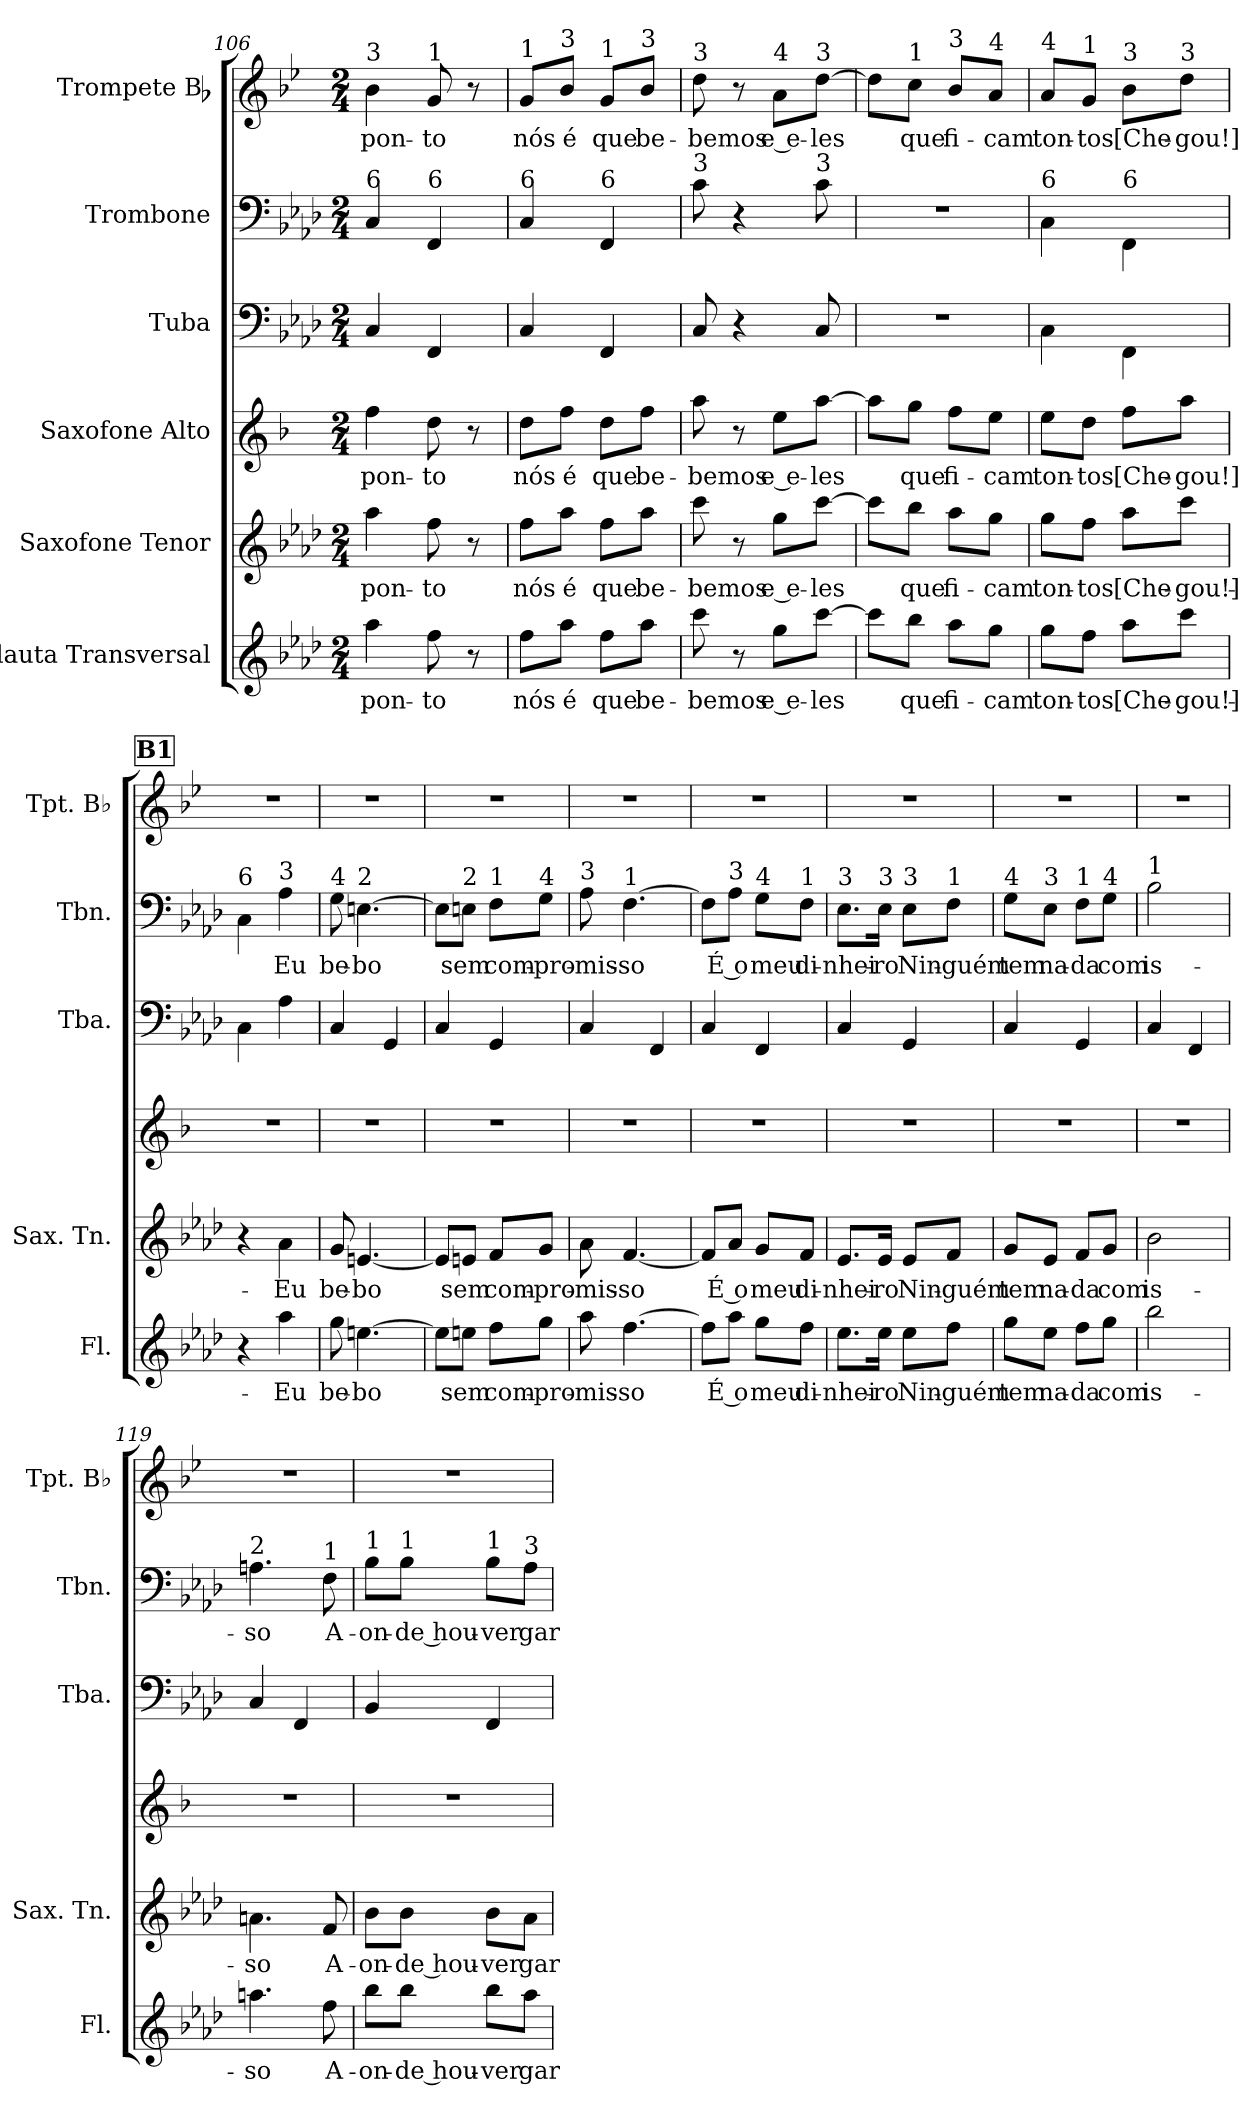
**kern	**text	**kern	**text	**kern	**text	**kern	**kern	**text	**kern	**text
*part6	*part6	*part5	*part5	*part4	*part4	*part3	*part2	*part2	*part1	*part1
*staff6	*staff6	*staff5	*staff5	*staff4	*staff4	*staff3	*staff2	*staff2	*staff1	*staff1
*I"Flauta Transversal	*	*I"Saxofone Tenor	*	*I"Saxofone Alto	*	*I"Tuba	*I"Trombone	*	*I"Trompete Bb	*
*I'Fl.	*	*I'Sax. Tn.	*	*	*	*I'Tba.	*I'Tbn.	*	*I'Tpt. Bb	*
*clefG2	*	*clefG2	*	*clefG2	*	*clefF4	*clefF4	*	*clefG2	*
*	*	*ITrd8c14	*	*ITrd5c9	*	*	*	*	*ITrd1c2	*
*k[b-e-a-d-]	*	*k[b-e-a-d-]	*	*k[b-e-a-d-]	*	*k[b-e-a-d-]	*k[b-e-a-d-]	*	*k[b-e-a-d-]	*
*M2/4	*	*M2/4	*	*M2/4	*	*M2/4	*M2/4	*	*M2/4	*
=106	=106	=106	=106	=106	=106	=106	=106	=106	=106	=106
!	!	!	!	!	!	!	!	!	!LO:TX:a:t=3	!
!	!	!	!	!	!	!	!LO:TX:a:t=6	!	!	!
!	!LO:LY:b	!	!LO:LY:b	!	!LO:LY:b	!	!	!	!	!LO:LY:b
4aa-\	pon-	4a-\	pon-	4a-\	pon-	4C/	4C/	.	4a-\	pon-
!	!	!	!	!	!	!	!	!	!LO:TX:a:t=1	!
!	!	!	!	!	!	!	!LO:TX:a:t=6	!	!	!
!	!LO:LY:b	!	!LO:LY:b	!	!LO:LY:b	!	!	!	!	!LO:LY:b
8ff\	-to	8f\	-to	8f\	-to	4FF/	4FF/	.	8f/	-to
8r	.	8r	.	8r	.	.	.	.	8r	.
=107	=107	=107	=107	=107	=107	=107	=107	=107	=107	=107
!	!	!	!	!	!	!	!	!	!LO:TX:a:t=1	!
!	!	!	!	!	!	!	!LO:TX:a:t=6	!	!	!
!	!LO:LY:b	!	!LO:LY:b	!	!LO:LY:b	!	!	!	!	!LO:LY:b
8ff\L	nós	8f\L	nós	8f\L	nós	4C/	4C/	.	8f/L	nós
!	!	!	!	!	!	!	!	!	!LO:TX:a:t=3	!
!	!LO:LY:b	!	!LO:LY:b	!	!LO:LY:b	!	!	!	!	!LO:LY:b
8aa-\J	é	8a-\J	é	8a-\J	é	.	.	.	8a-/J	é
!	!	!	!	!	!	!	!	!	!LO:TX:a:t=1	!
!	!	!	!	!	!	!	!LO:TX:a:t=6	!	!	!
!	!LO:LY:b	!	!LO:LY:b	!	!LO:LY:b	!	!	!	!	!LO:LY:b
8ff\L	que	8f\L	que	8f\L	que	4FF/	4FF/	.	8f/L	que
!	!	!	!	!	!	!	!	!	!LO:TX:a:t=3	!
!	!LO:LY:b	!	!LO:LY:b	!	!LO:LY:b	!	!	!	!	!LO:LY:b
8aa-\J	be-	8a-\J	be-	8a-\J	be-	.	.	.	8a-/J	be-
=108	=108	=108	=108	=108	=108	=108	=108	=108	=108	=108
!	!	!	!	!	!	!	!	!	!LO:TX:a:t=3	!
!	!	!	!	!	!	!	!LO:TX:a:t=3	!	!	!
!	!LO:LY:b	!	!LO:LY:b	!	!LO:LY:b	!	!	!	!	!LO:LY:b
8ccc\	-bemos	8cc\	-bemos	8cc\	-bemos	8C/	8c\	.	8cc\	-bemos
8r	.	8r	.	8r	.	4r	4r	.	8r	.
!	!	!	!	!	!	!	!	!	!LO:TX:a:t=4	!
!	!LO:LY:b	!	!LO:LY:b	!	!LO:LY:b	!	!	!	!	!LO:LY:b
8gg\L	e e-	8g\L	e e-	8g\L	e e-	.	.	.	8g\L	e e-
!	!	!	!	!	!	!	!	!	!LO:TX:a:t=3	!
!	!	!	!	!	!	!	!LO:TX:a:t=3	!	!	!
!	!LO:LY:b	!	!LO:LY:b	!	!LO:LY:b	!	!	!	!	!LO:LY:b
[8ccc\J	-les	[8cc\J	-les	[8cc\J	-les	8C/	8c\	.	[8cc\J	-les
!!LO:PB:g=z
=109	=109	=109	=109	=109	=109	=109	=109	=109	=109	=109
8ccc\L]	.	8cc\L]	.	8cc\L]	.	2r	2r	.	8cc\L]	.
!	!	!	!	!	!	!	!	!	!LO:TX:a:t=1	!
!	!LO:LY:b	!	!LO:LY:b	!	!LO:LY:b	!	!	!	!	!LO:LY:b
8bb-\J	que	8b-\J	que	8b-\J	que	.	.	.	8b-\J	que
!	!	!	!	!	!	!	!	!	!LO:TX:a:t=3	!
!	!LO:LY:b	!	!LO:LY:b	!	!LO:LY:b	!	!	!	!	!LO:LY:b
8aa-\L	fi-	8a-\L	fi-	8a-\L	fi-	.	.	.	8a-/L	fi-
!	!	!	!	!	!	!	!	!	!LO:TX:a:t=4	!
!	!LO:LY:b	!	!LO:LY:b	!	!LO:LY:b	!	!	!	!	!LO:LY:b
8gg\J	-cam	8g\J	-cam	8g\J	-cam	.	.	.	8g/J	-cam
=110	=110	=110	=110	=110	=110	=110	=110	=110	=110	=110
!	!	!	!	!	!	!	!	!	!LO:TX:a:t=4	!
!	!	!	!	!	!	!	!LO:TX:a:t=6	!	!	!
!	!LO:LY:b	!	!LO:LY:b	!	!LO:LY:b	!	!	!	!	!LO:LY:b
8gg\L	ton-	8g\L	ton-	8g\L	ton-	4C\	4C\	.	8g/L	ton-
!	!	!	!	!	!	!	!	!	!LO:TX:a:t=1	!
!	!LO:LY:b	!	!LO:LY:b	!	!LO:LY:b	!	!	!	!	!LO:LY:b
8ff\J	-tos	8f\J	-tos	8f\J	-tos	.	.	.	8f/J	-tos
!	!	!	!	!	!	!	!	!	!LO:TX:a:t=3	!
!	!	!	!	!	!	!	!LO:TX:a:t=6	!	!	!
!	!LO:LY:b	!	!LO:LY:b	!	!LO:LY:b	!	!	!	!	!LO:LY:b
8aa-\L	[Che-	8a-\L	[Che-	8a-\L	[Che-	4FF\	4FF\	.	8a-\L	[Che-
!	!	!	!	!	!	!	!	!	!LO:TX:a:t=3	!
!	!LO:LY:b	!	!LO:LY:b	!	!LO:LY:b	!	!	!	!	!LO:LY:b
8ccc\J	-gou!]-	8cc\J	-gou!]-	8cc\J	-gou!]-	.	.	.	8cc\J	-gou!]
!!LO:REH:place=s1:a:B:fs=14:t=B1
=111	=111	=111	=111	=111	=111	=111	=111	=111	=111	=111
!	!	!	!	!	!	!	!LO:TX:a:t=6	!	!	!
4r	.	4r	.	2r	.	4C\	4C\	.	2r	.
!	!	!	!	!	!	!	!LO:TX:a:t=3	!	!	!
!	!LO:LY:b	!	!LO:LY:b	!	!	!	!	!LO:LY:b	!	!
4aa-\	Eu	4A-\	Eu	.	.	4A-\	4A-\	Eu	.	.
=112	=112	=112	=112	=112	=112	=112	=112	=112	=112	=112
!	!	!	!	!	!	!	!LO:TX:a:t=4	!	!	!
!	!LO:LY:b	!	!LO:LY:b	!	!	!	!	!LO:LY:b	!	!
8gg\	be-	8G/	be-	2r	.	4C/	8G\	be-	2r	.
!	!	!	!	!	!	!	!LO:TX:a:t=2	!	!	!
!	!LO:LY:b	!	!LO:LY:b	!	!	!	!	!LO:LY:b	!	!
[4.een\	-bo	[4.En/	-bo	.	.	.	[4.En\	-bo	.	.
.	.	.	.	.	.	4GG/	.	.	.	.
=113	=113	=113	=113	=113	=113	=113	=113	=113	=113	=113
8ee\L]	.	8E/L]	.	2r	.	4C/	8E\L]	.	2r	.
!	!	!	!	!	!	!	!LO:TX:a:t=2	!	!	!
!	!LO:LY:b	!	!LO:LY:b	!	!	!	!	!LO:LY:b	!	!
8een\J	sem	8En/J	sem	.	.	.	8En\J	sem	.	.
!	!	!	!	!	!	!	!LO:TX:a:t=1	!	!	!
!	!LO:LY:b	!	!LO:LY:b	!	!	!	!	!LO:LY:b	!	!
8ff\L	com-	8F/L	com-	.	.	4GG/	8F\L	com-	.	.
!	!	!	!	!	!	!	!LO:TX:a:t=4	!	!	!
!	!LO:LY:b	!	!LO:LY:b	!	!	!	!	!LO:LY:b	!	!
8gg\J	-pro-	8G/J	-pro-	.	.	.	8G\J	-pro-	.	.
=114	=114	=114	=114	=114	=114	=114	=114	=114	=114	=114
!	!	!	!	!	!	!	!LO:TX:a:t=3	!	!	!
!	!LO:LY:b	!	!LO:LY:b	!	!	!	!	!LO:LY:b	!	!
8aa-\	-mis-	8A-\	-mis-	2r	.	4C/	8A-\	-mis-	2r	.
!	!	!	!	!	!	!	!LO:TX:a:t=1	!	!	!
!	!LO:LY:b	!	!LO:LY:b	!	!	!	!	!LO:LY:b	!	!
[4.ff\	-so	[4.F/	-so	.	.	.	[4.F\	-so	.	.
.	.	.	.	.	.	4FF/	.	.	.	.
!!LO:PB:g=z
=115	=115	=115	=115	=115	=115	=115	=115	=115	=115	=115
8ff\L]	.	8F/L]	.	2r	.	4C/	8F\L]	.	2r	.
!	!	!	!	!	!	!	!LO:TX:a:t=3	!	!	!
!	!LO:LY:b	!	!LO:LY:b	!	!	!	!	!LO:LY:b	!	!
8aa-\J	É o	8A-/J	É o	.	.	.	8A-\J	É o	.	.
!	!	!	!	!	!	!	!LO:TX:a:t=4	!	!	!
!	!LO:LY:b	!	!LO:LY:b	!	!	!	!	!LO:LY:b	!	!
8gg\L	meu	8G/L	meu	.	.	4FF/	8G\L	meu	.	.
!	!	!	!	!	!	!	!LO:TX:a:t=1	!	!	!
!	!LO:LY:b	!	!LO:LY:b	!	!	!	!	!LO:LY:b	!	!
8ff\J	di-	8F/J	di-	.	.	.	8F\J	di-	.	.
=116	=116	=116	=116	=116	=116	=116	=116	=116	=116	=116
!	!	!	!	!	!	!	!LO:TX:a:t=3	!	!	!
!	!LO:LY:b	!	!LO:LY:b	!	!	!	!	!LO:LY:b	!	!
8.ee-\L	-nhei-	8.E-/L	-nhei-	2r	.	4C/	8.E-\L	-nhei-	2r	.
!	!	!	!	!	!	!	!LO:TX:a:t=3	!	!	!
!	!LO:LY:b	!	!LO:LY:b	!	!	!	!	!LO:LY:b	!	!
16ee-\Jk	-ro	16E-/Jk	-ro	.	.	.	16E-\Jk	-ro	.	.
!	!	!	!	!	!	!	!LO:TX:a:t=3	!	!	!
!	!LO:LY:b	!	!LO:LY:b	!	!	!	!	!LO:LY:b	!	!
8ee-\L	Nin-	8E-/L	Nin-	.	.	4GG/	8E-\L	Nin-	.	.
!	!	!	!	!	!	!	!LO:TX:a:t=1	!	!	!
!	!LO:LY:b	!	!LO:LY:b	!	!	!	!	!LO:LY:b	!	!
8ff\J	-guém	8F/J	-guém	.	.	.	8F\J	-guém	.	.
=117	=117	=117	=117	=117	=117	=117	=117	=117	=117	=117
!	!	!	!	!	!	!	!LO:TX:a:t=4	!	!	!
!	!LO:LY:b	!	!LO:LY:b	!	!	!	!	!LO:LY:b	!	!
8gg\L	tem	8G/L	tem	2r	.	4C/	8G\L	tem	2r	.
!	!	!	!	!	!	!	!LO:TX:a:t=3	!	!	!
!	!LO:LY:b	!	!LO:LY:b	!	!	!	!	!LO:LY:b	!	!
8ee-\J	na-	8E-/J	na-	.	.	.	8E-\J	na-	.	.
!	!	!	!	!	!	!	!LO:TX:a:t=1	!	!	!
!	!LO:LY:b	!	!LO:LY:b	!	!	!	!	!LO:LY:b	!	!
8ff\L	-da	8F/L	-da	.	.	4GG/	8F\L	-da	.	.
!	!	!	!	!	!	!	!LO:TX:a:t=4	!	!	!
!	!LO:LY:b	!	!LO:LY:b	!	!	!	!	!LO:LY:b	!	!
8gg\J	com	8G/J	com	.	.	.	8G\J	com	.	.
=118	=118	=118	=118	=118	=118	=118	=118	=118	=118	=118
!	!	!	!	!	!	!	!LO:TX:a:t=1	!	!	!
!	!LO:LY:b	!	!LO:LY:b	!	!	!	!	!LO:LY:b	!	!
2bb-\	is-	2B-\	is-	2r	.	4C/	2B-\	is-	2r	.
.	.	.	.	.	.	4FF/	.	.	.	.
=119	=119	=119	=119	=119	=119	=119	=119	=119	=119	=119
!	!	!	!	!	!	!	!LO:TX:a:t=2	!	!	!
!	!LO:LY:b	!	!LO:LY:b	!	!	!	!	!LO:LY:b	!	!
4.aan\	-so	4.An\	-so	2r	.	4C/	4.An\	-so	2r	.
.	.	.	.	.	.	4FF/	.	.	.	.
!	!	!	!	!	!	!	!LO:TX:a:t=1	!	!	!
!	!LO:LY:b	!	!LO:LY:b	!	!	!	!	!LO:LY:b	!	!
8ff\	A-	8F/	A-	.	.	.	8F\	A-	.	.
!!LO:LB:g=z
=120	=120	=120	=120	=120	=120	=120	=120	=120	=120	=120
!	!	!	!	!	!	!	!LO:TX:a:t=1	!	!	!
!	!LO:LY:b	!	!LO:LY:b	!	!	!	!	!LO:LY:b	!	!
8bb-\L	-on-	8B-\L	-on-	2r	.	4BB-/	8B-\L	-on-	2r	.
!	!	!	!	!	!	!	!LO:TX:a:t=1	!	!	!
!	!LO:LY:b	!	!LO:LY:b	!	!	!	!	!LO:LY:b	!	!
8bb-\J	-de hou-	8B-\J	-de hou-	.	.	.	8B-\J	-de hou-	.	.
!	!	!	!	!	!	!	!LO:TX:a:t=1	!	!	!
!	!LO:LY:b	!	!LO:LY:b	!	!	!	!	!LO:LY:b	!	!
8bb-\L	-ver	8B-\L	-ver	.	.	4FF/	8B-\L	-ver	.	.
!	!	!	!	!	!	!	!LO:TX:a:t=3	!	!	!
!	!LO:LY:b	!	!LO:LY:b	!	!	!	!	!LO:LY:b	!	!
8aa-\J	gar-	8A-\J	gar-	.	.	.	8A-\J	gar-	.	.
=	=	=	=	=	=	=	=	=	=	=
*-	*-	*-	*-	*-	*-	*-	*-	*-	*-	*-
